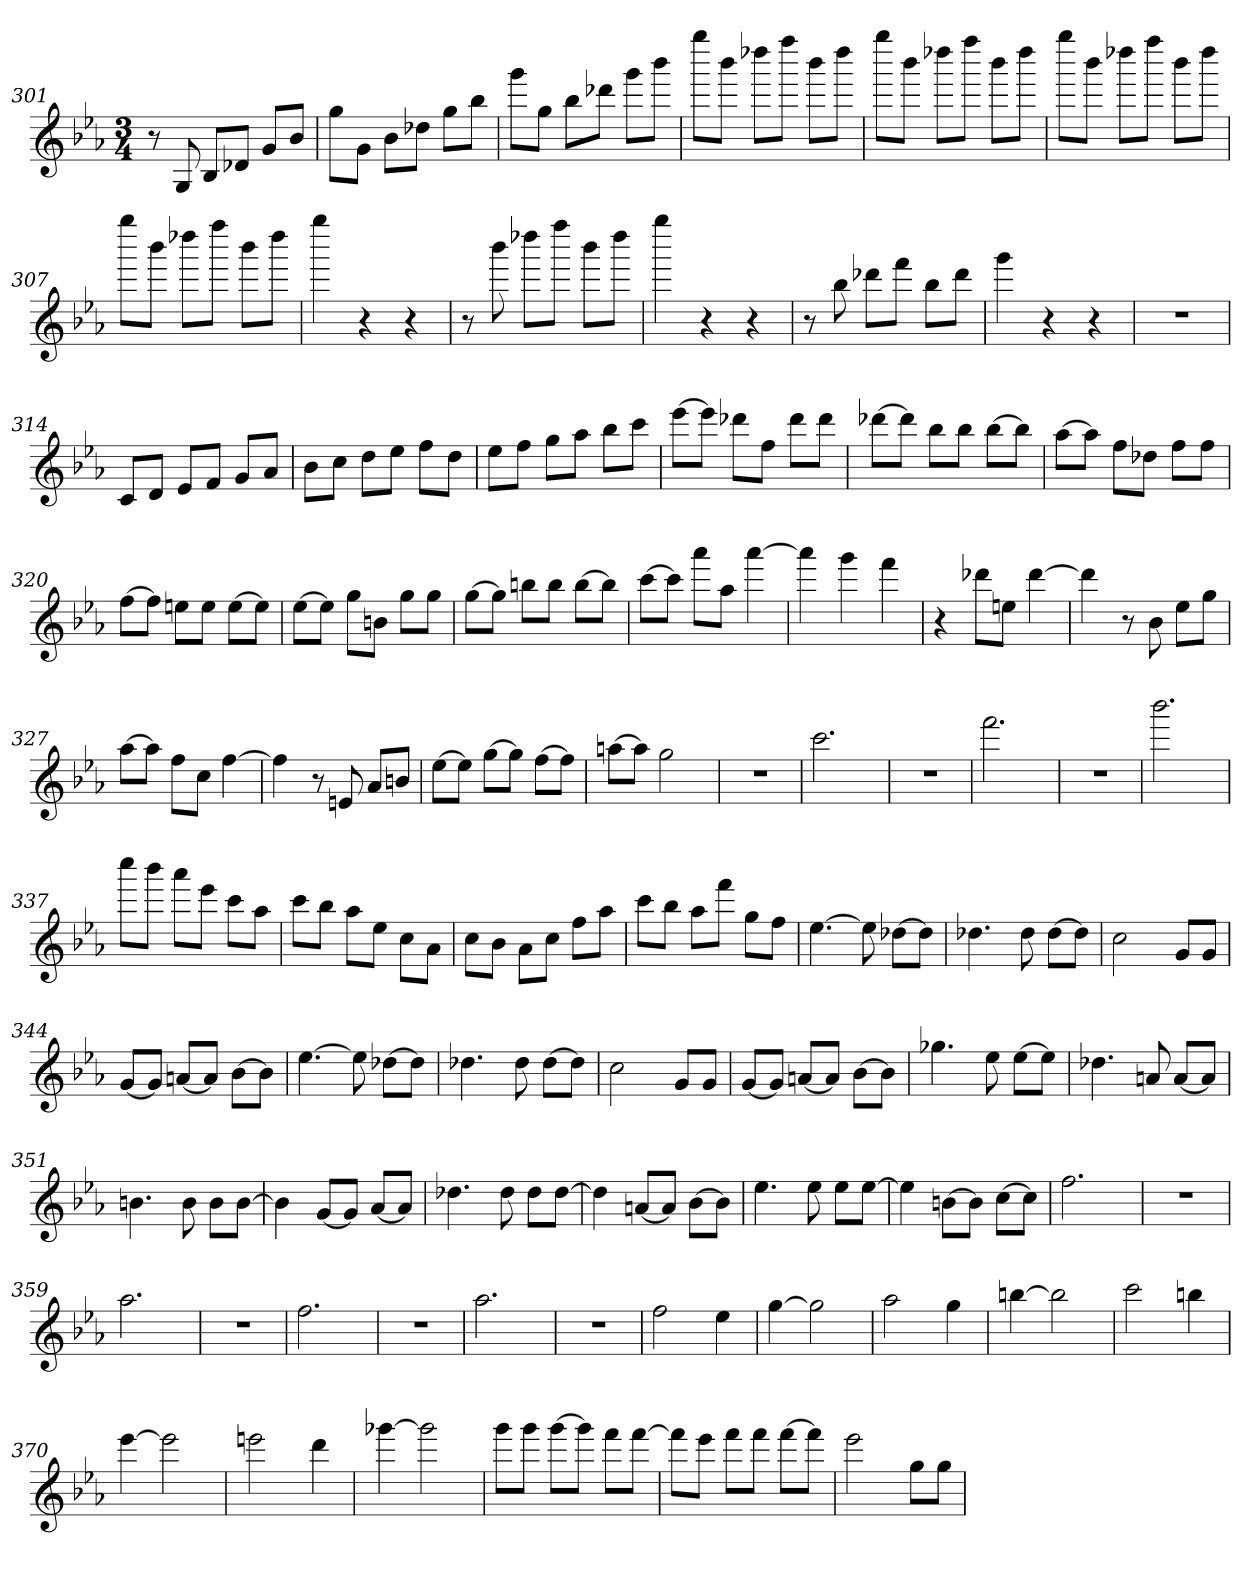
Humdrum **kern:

**kern
*part1
*staff1
*clefG2
*k[b-e-a-]
*E-:
*M3/4
=301
8r
8G
8B-/L
8d-X/J
8g/L
8b-/J
=302
8gg\L
8g\J
8b-\L
8dd-X\J
8gg\L
8bb-\J
=303
8ggg\L
8gg\J
8bb-\L
8ddd-X\J
8ggg\L
8bbb-\J
=304
8gggg\L
8bbb-\J
8dddd-X\L
8ffff\J
8bbb-\L
8dddd-\J
=305
8gggg\L
8bbb-\J
8dddd-X\L
8ffff\J
8bbb-\L
8dddd-\J
=306
8gggg\L
8bbb-\J
8dddd-X\L
8ffff\J
8bbb-\L
8dddd-\J
=307
8gggg\L
8bbb-\J
8dddd-X\L
8ffff\J
8bbb-\L
8dddd-\J
=308
4gggg
4r
4r
=309
8r
8bbb-
8dddd-X\L
8ffff\J
8bbb-\L
8dddd-\J
=310
4gggg
4r
4r
=311
8r
8bb-
8ddd-X\L
8fff\J
8bb-\L
8ddd-\J
=312
4ggg
4r
4r
=313
2.r
=314
8c/L
8d/J
8e-/L
8f/J
8g/L
8a-/J
=315
8b-\L
8cc\J
8dd\L
8ee-\J
8ff\L
8dd\J
=316
8ee-\L
8ff\J
8gg\L
8aa-\J
8bb-\L
8ccc\J
=317
[8eee-\L
8eee-\J]
8ddd-X\L
8ff\J
8ddd-\L
8ddd-\J
=318
[8ddd-X\L
8ddd-\J]
8bb-\L
8bb-\J
[8bb-\L
8bb-\J]
=319
[8aa-\L
8aa-\J]
8ff\L
8dd-X\J
8ff\L
8ff\J
=320
[8ff\L
8ff\J]
8een\L
8ee\J
[8ee\L
8ee\J]
=321
[8ee-\L
8ee-\J]
8gg\L
8bn\J
8gg\L
8gg\J
=322
[8gg\L
8gg\J]
8bbn\L
8bb\J
[8bb\L
8bb\J]
=323
[8ccc\L
8ccc\J]
8aaa-\L
8aa-\J
[4aaa-
=324
4aaa-]
4ggg
4fff
=325
4r
8ddd-X\L
8een\J
[4ddd-
=326
4ddd-]
8r
8b-
8ee-\L
8gg\J
=327
[8aa-\L
8aa-\J]
8ff\L
8cc\J
[4ff
=328
4ff]
8r
8en
8a-/L
8bn/J
=329
[8ee-\L
8ee-\J]
[8gg\L
8gg\J]
[8ff\L
8ff\J]
=330
[8aan\L
8aa\J]
2gg
=331
2.r
=332
2.ccc
=333
2.r
=334
2.fff
=335
2.r
=336
2.bbb-
=337
8cccc\L
8bbb-\J
8aaa-\L
8eee-\J
8ccc\L
8aa-\J
=338
8ccc\L
8bb-\J
8aa-\L
8ee-\J
8cc\L
8a-\J
=339
8cc\L
8b-\J
8a-\L
8cc\J
8ff\L
8aa-\J
=340
8ccc\L
8bb-\J
8aa-\L
8fff\J
8gg\L
8ff\J
=341
[4.ee-
8ee-]
[8dd-X\L
8dd-\J]
=342
4.dd-X
8dd-
[8dd-\L
8dd-\J]
=343
2cc
8g/L
8g/J
=344
[8g/L
8g/J]
[8an/L
8a/J]
[8b-\L
8b-\J]
=345
[4.ee-
8ee-]
[8dd-X\L
8dd-\J]
=346
4.dd-X
8dd-
[8dd-\L
8dd-\J]
=347
2cc
8g/L
8g/J
=348
[8g/L
8g/J]
[8an/L
8a/J]
[8b-\L
8b-\J]
=349
4.gg-X
8ee-
[8ee-\L
8ee-\J]
=350
4.dd-X
8an
[8a/L
8a/J]
=351
4.bn
8b
8b\L
[8b\J
=352
4b]
[8g/L
8g/J]
[8a-/L
8a-/J]
=353
4.dd-X
8dd-
8dd-\L
[8dd-\J
=354
4dd-]
[8an/L
8a/J]
[8b-\L
8b-\J]
=355
4.ee-
8ee-
8ee-\L
[8ee-\J
=356
4ee-]
[8bn\L
8b\J]
[8cc\L
8cc\J]
=357
2.ff
=358
2.r
=359
2.aa-
=360
2.r
=361
2.ff
=362
2.r
=363
2.aa-
=364
2.r
=365
2ff
4ee-
=366
[4gg
2gg]
=367
2aa-
4gg
=368
[4bbn
2bb]
=369
2ccc
4bbn
=370
[4eee-
2eee-]
=371
2eeen
4ddd
=372
[4ggg-X
2ggg-]
=373
8ggg\L
8ggg\J
[8ggg\L
8ggg\J]
8fff\L
[8fff\J
=374
8fff\L]
8eee-\J
8fff\L
8fff\J
[8fff\L
8fff\J]
=375
2eee-
8gg\L
8gg\J
=
*-
